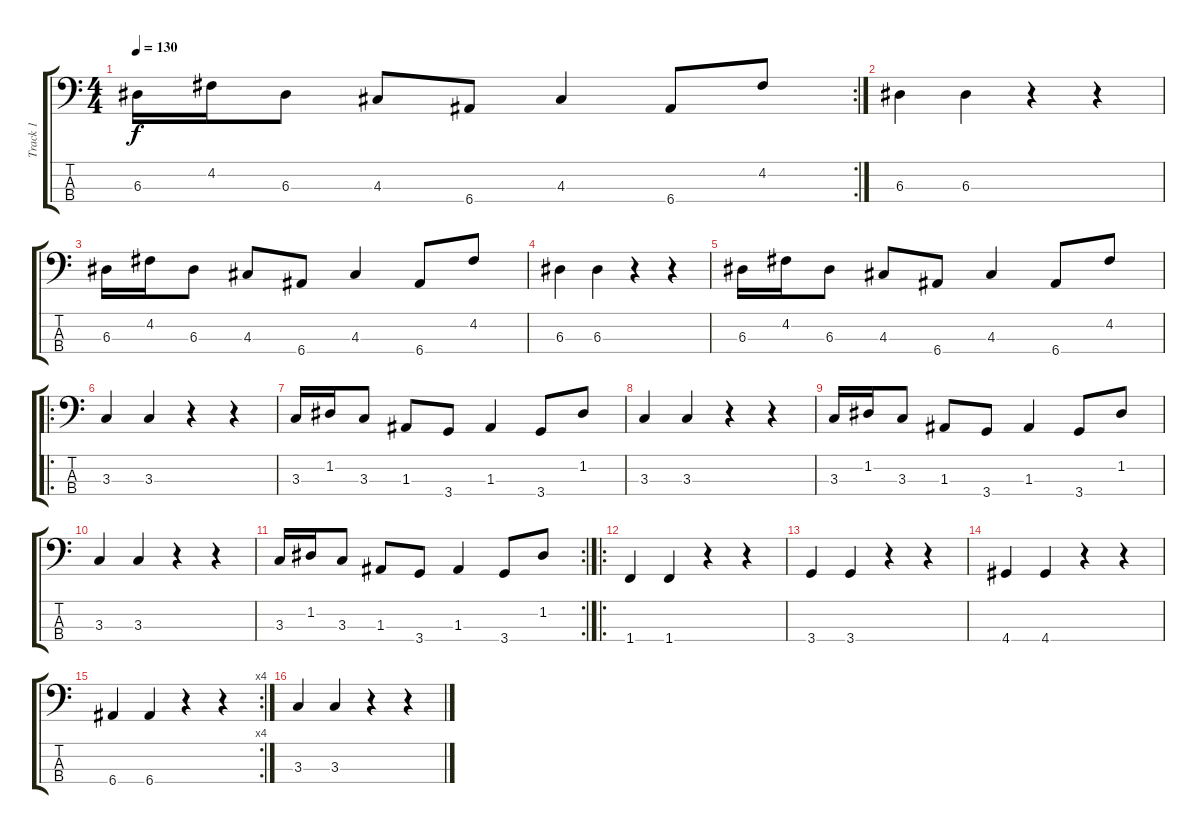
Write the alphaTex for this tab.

\track ("Track 1" "Track 1") {instrument electricbassfinger}
\staff {score tabs}
\tuning (G2 D2 A1 E1) {hide}
\rc 2
\ts (4 4)
\tempo 130
\clef f4
\ks c
6.3.16{dy f} 4.2.16 6.3.8 4.3.8 6.4.8 4.3.4 6.4.8 4.2.8 |
6.3.4 6.3.4 r.4 r.4 |
6.3.16 4.2.16 6.3.8 4.3.8 6.4.8 4.3.4 6.4.8 4.2.8 |
6.3.4 6.3.4 r.4 r.4 |
6.3.16 4.2.16 6.3.8 4.3.8 6.4.8 4.3.4 6.4.8 4.2.8 |
\ro
3.3.4 3.3.4 r.4 r.4 |
3.3.16 1.2.16 3.3.8 1.3.8 3.4.8 1.3.4 3.4.8 1.2.8 |
3.3.4 3.3.4 r.4 r.4 |
3.3.16 1.2.16 3.3.8 1.3.8 3.4.8 1.3.4 3.4.8 1.2.8 |
3.3.4 3.3.4 r.4 r.4 |
\rc 2
3.3.16 1.2.16 3.3.8 1.3.8 3.4.8 1.3.4 3.4.8 1.2.8 |
\ro
1.4.4 1.4.4 r.4 r.4 |
3.4.4 3.4.4 r.4 r.4 |
4.4.4 4.4.4 r.4 r.4 |
\rc 4
6.4.4 6.4.4 r.4 r.4 |
3.3.4 3.3.4 r.4 r.4
